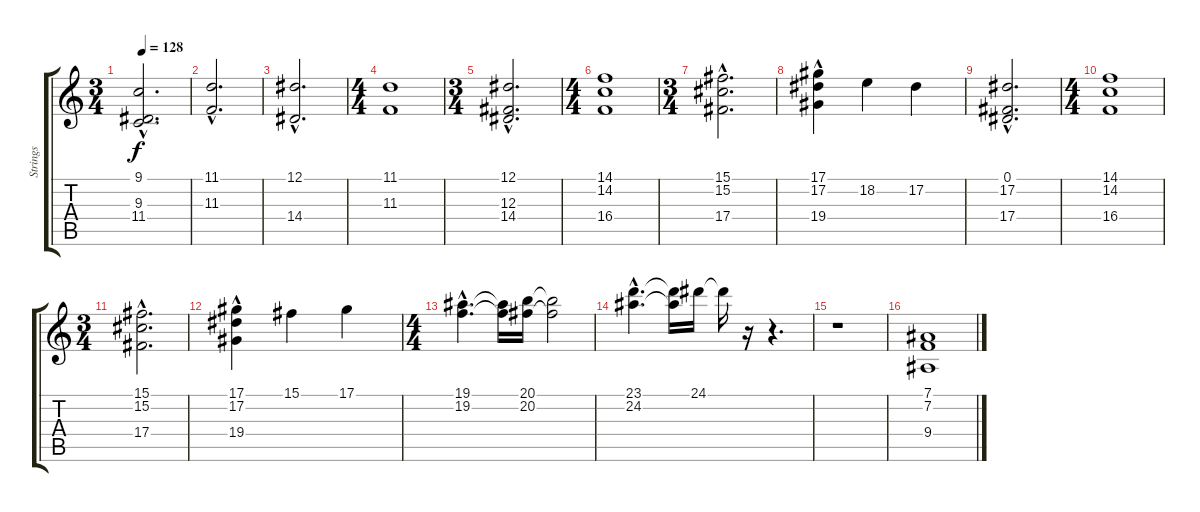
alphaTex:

\track ("Strings" "Strings") {instrument stringensemble1}
\staff {score tabs}
\tuning (Eb4 Bb3 Gb3 Db3 Ab2 Eb2) {hide}
\ts (3 4)
\tempo 128
\clef g2
\ks c
(9.1{hac} 9.3{hac} 11.4).2{d dy f} |
(11.1{hac} 11.3{hac}).2{d} |
(12.1{hac} 14.4{hac}).2{d} |
\ts (4 4)
(11.1 11.3).1 |
\ts (3 4)
(12.1{hac} 12.3{hac} 14.4{hac}).2{d} |
\ts (4 4)
(14.1 14.2 16.4).1 |
\ts (3 4)
(15.1{hac} 15.2{hac} 17.4{hac}).2{d} |
(17.1{hac} 17.2 19.4{hac}).4 18.2.4 17.2.4 |
(0.1{hac} 17.2{hac} 17.4{hac}).2{d} |
\ts (4 4)
(14.1 14.2 16.4).1 |
\ts (3 4)
(15.1{hac} 15.2{hac} 17.4{hac}).2{d} |
(17.1 17.2{hac} 19.4{hac}).4 15.1.4 17.1.4 |
\ts (4 4)
(19.1{hac} 19.2{hac}).4{d} (19.1{t} 19.2{t}).16 (20.1 20.2).16 (20.1{t} 20.2{t}).2 |
(23.1{hac} 24.2{hac}).4{d} (23.1{t} 24.2{t}).16 24.1.16 24.1{t}.16 r.16 r.4{d} |
r.1 |
(7.1 7.2 9.4).1
